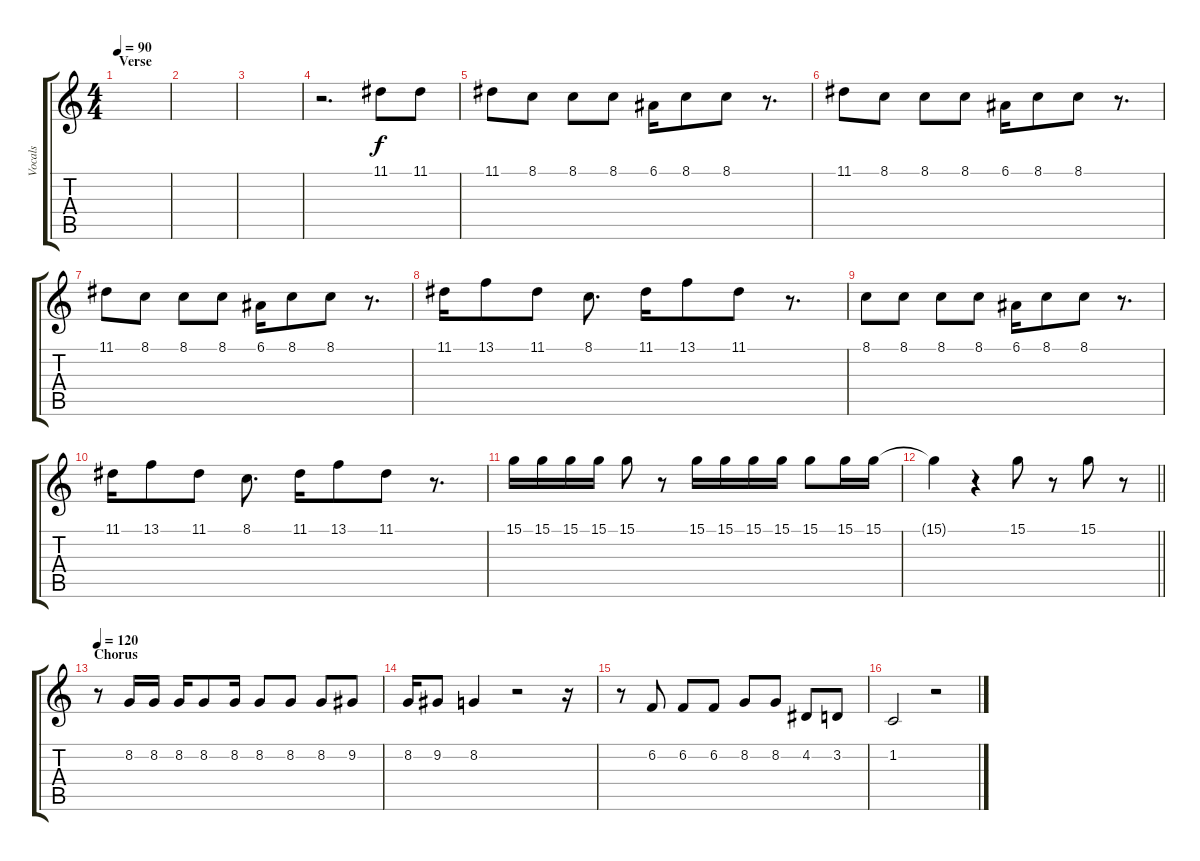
\track ("Vocals" "Vocals") {instrument altosax}
\staff {score tabs}
\tuning (E4 B3 G3 D3 A2 E2) {hide}
\ts (4 4)
\section ("" "Verse")
\tempo 90
\clef g2
\ks c
|
|
|
r.2{d} 11.1.8 11.1.8 |
11.1.8 8.1.8 8.1.8 8.1.8 6.1.16 8.1.8 8.1.8 r.8{d} |
11.1.8 8.1.8 8.1.8 8.1.8 6.1.16 8.1.8 8.1.8 r.8{d} |
11.1.8 8.1.8 8.1.8 8.1.8 6.1.16 8.1.8 8.1.8 r.8{d} |
11.1.16 13.1.8 11.1.8 8.1.8{d} 11.1.16 13.1.8 11.1.8 r.8{d} |
8.1.8 8.1.8 8.1.8 8.1.8 6.1.16 8.1.8 8.1.8 r.8{d} |
11.1.16 13.1.8 11.1.8 8.1.8{d} 11.1.16 13.1.8 11.1.8 r.8{d} |
15.1.16 15.1.16 15.1.16 15.1.16 15.1.8 r.8 15.1.16 15.1.16 15.1.16 15.1.16 15.1.8 15.1.16 15.1.16 |
\barLineRight lightlight
15.1{t}.4 r.4 15.1.8 r.8 15.1.8 r.8 |
\section ("" "Chorus")
\tempo 120
r.8 8.2.16 8.2.16 8.2.16 8.2.8 8.2.16 8.2.8 8.2.8 8.2.8 9.2.8 |
8.2.16 9.2.8 8.2.4 r.2 r.16 |
r.8 6.2.8 6.2.8 6.2.8 8.2.8 8.2.8 4.2.8 3.2.8 |
1.2.2 r.2
